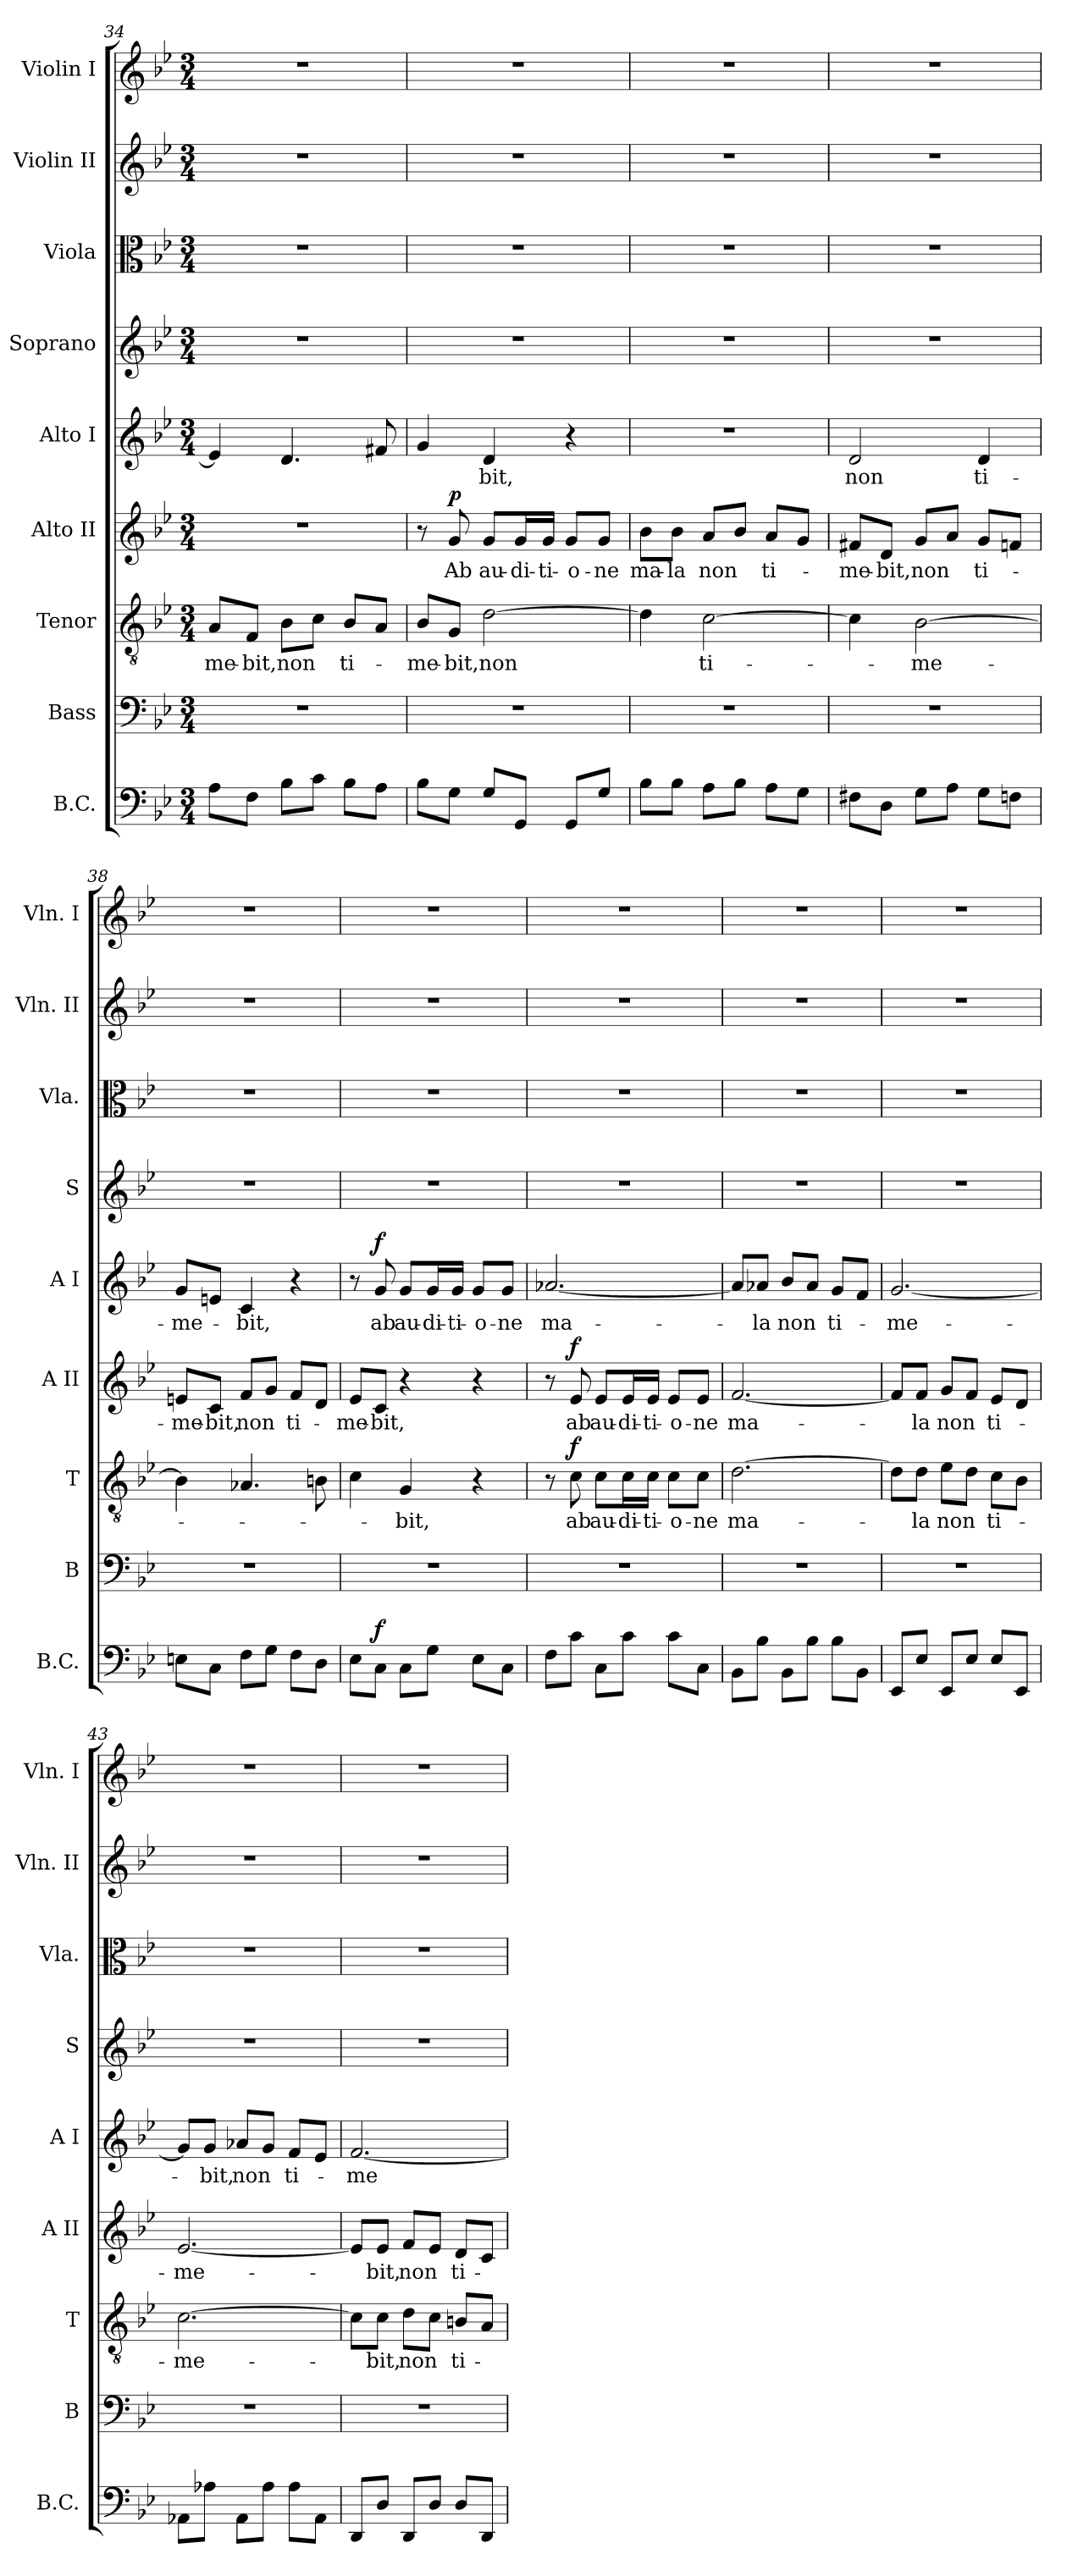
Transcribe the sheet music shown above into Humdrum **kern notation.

**kern	**dynam	**kern	**kern	**text	**dynam	**kern	**text	**dynam	**kern	**text	**dynam	**kern	**kern	**kern	**kern
*part9	*part9	*part8	*part7	*part7	*part7	*part6	*part6	*part6	*part5	*part5	*part5	*part4	*part3	*part2	*part1
*staff9	*staff9	*staff8	*staff7	*staff7	*staff7	*staff6	*staff6	*staff6	*staff5	*staff5	*staff5	*staff4	*staff3	*staff2	*staff1
*I"B.C.	*	*I"Bass	*I"Tenor	*	*	*I"Alto II	*	*	*I"Alto I	*	*	*I"Soprano	*I"Viola	*I"Violin II	*I"Violin I
*I'B.C.	*	*I'B	*I'T	*	*	*I'A II	*	*	*I'A I	*	*	*I'S	*I'Vla.	*I'Vln. II	*I'Vln. I
*clefF4	*	*clefF4	*clefGv2	*	*	*clefG2	*	*	*clefG2	*	*	*clefG2	*clefC3	*clefG2	*clefG2
*k[b-e-]	*	*k[b-e-]	*k[b-e-]	*	*	*k[b-e-]	*	*	*k[b-e-]	*	*	*k[b-e-]	*k[b-e-]	*k[b-e-]	*k[b-e-]
*g:	*	*g:	*g:	*	*	*g:	*	*	*g:	*	*	*g:	*g:	*g:	*g:
*M3/4	*	*M3/4	*M3/4	*	*	*M3/4	*	*	*M3/4	*	*	*M3/4	*M3/4	*M3/4	*M3/4
=34	=34	=34	=34	=34	=34	=34	=34	=34	=34	=34	=34	=34	=34	=34	=34
!	!	!	!	!LO:LY:b	!	!	!	!	!	!	!	!	!	!	!
8A\L	.	2.r	8A/L	-me-	.	2.r	.	.	4e-/]	.	.	2.r	2.r	2.r	2.r
!	!	!	!	!LO:LY:b	!	!	!	!	!	!	!	!	!	!	!
8F\J	.	.	8F/J	-bit,	.	.	.	.	.	.	.	.	.	.	.
!	!	!	!	!LO:LY:b	!	!	!	!	!	!	!	!	!	!	!
8B-\L	.	.	8B-\L	non	.	.	.	.	4.d/	.	.	.	.	.	.
8c\J	.	.	8c\J	.	.	.	.	.	.	.	.	.	.	.	.
!	!	!	!	!LO:LY:b	!	!	!	!	!	!	!	!	!	!	!
8B-\L	.	.	8B-/L	ti-	.	.	.	.	.	.	.	.	.	.	.
8A\J	.	.	8A/J	.	.	.	.	.	8f#X/	.	.	.	.	.	.
=35	=35	=35	=35	=35	=35	=35	=35	=35	=35	=35	=35	=35	=35	=35	=35
!	!	!	!	!LO:LY:b	!	!	!	!	!	!	!	!	!	!	!
8B-\L	.	2.r	8B-/L	-me-	.	8r	.	.	4g/	.	.	2.r	2.r	2.r	2.r
!	!	!	!	!LO:LY:b	!	!	!LO:LY:b	!LO:DY:a	!	!	!	!	!	!	!
8G\J	.	.	8G/J	-bit,	.	8g/	Ab	p	.	.	.	.	.	.	.
!	!	!	!	!LO:LY:b	!	!	!LO:LY:b	!	!	!LO:LY:b	!	!	!	!	!
8G/L	.	.	[2d\	non	.	8g/L	au-	.	4d/	-bit,	.	.	.	.	.
!	!	!	!	!	!	!	!LO:LY:b	!	!	!	!	!	!	!	!
8GG/J	.	.	.	.	.	16g/L	-di-	.	.	.	.	.	.	.	.
!	!	!	!	!	!	!	!LO:LY:b	!	!	!	!	!	!	!	!
.	.	.	.	.	.	16g/JJ	-ti-	.	.	.	.	.	.	.	.
!	!	!	!	!	!	!	!LO:LY:b	!	!	!	!	!	!	!	!
8GG/L	.	.	.	.	.	8g/L	-o-	.	4r	.	.	.	.	.	.
!	!	!	!	!	!	!	!LO:LY:b	!	!	!	!	!	!	!	!
8G/J	.	.	.	.	.	8g/J	-ne	.	.	.	.	.	.	.	.
!!LO:PB:g=z
=36	=36	=36	=36	=36	=36	=36	=36	=36	=36	=36	=36	=36	=36	=36	=36
!	!	!	!	!	!	!	!LO:LY:b	!	!	!	!	!	!	!	!
8B-\L	.	2.r	4d\]	.	.	8b-\L	ma-	.	2.r	.	.	2.r	2.r	2.r	2.r
!	!	!	!	!	!	!	!LO:LY:b	!	!	!	!	!	!	!	!
8B-\J	.	.	.	.	.	8b-\J	-la	.	.	.	.	.	.	.	.
!	!	!	!	!LO:LY:b	!	!	!LO:LY:b	!	!	!	!	!	!	!	!
8A\L	.	.	[2c\	ti-	.	8a/L	non	.	.	.	.	.	.	.	.
8B-\J	.	.	.	.	.	8b-/J	.	.	.	.	.	.	.	.	.
!	!	!	!	!	!	!	!LO:LY:b	!	!	!	!	!	!	!	!
8A\L	.	.	.	.	.	8a/L	ti-	.	.	.	.	.	.	.	.
8G\J	.	.	.	.	.	8g/J	.	.	.	.	.	.	.	.	.
=37	=37	=37	=37	=37	=37	=37	=37	=37	=37	=37	=37	=37	=37	=37	=37
!	!	!	!	!	!	!	!LO:LY:b	!	!	!LO:LY:b	!	!	!	!	!
8F#X\L	.	2.r	4c\]	.	.	8f#X/L	-me-	.	2d/	non	.	2.r	2.r	2.r	2.r
!	!	!	!	!	!	!	!LO:LY:b	!	!	!	!	!	!	!	!
8D\J	.	.	.	.	.	8d/J	-bit,	.	.	.	.	.	.	.	.
!	!	!	!	!LO:LY:b	!	!	!LO:LY:b	!	!	!	!	!	!	!	!
8G\L	.	.	[2B-\	-me-	.	8g/L	non	.	.	.	.	.	.	.	.
8A\J	.	.	.	.	.	8a/J	.	.	.	.	.	.	.	.	.
!	!	!	!	!	!	!	!LO:LY:b	!	!	!LO:LY:b	!	!	!	!	!
8G\L	.	.	.	.	.	8g/L	ti-	.	4d/	ti-	.	.	.	.	.
8Fn\J	.	.	.	.	.	8fn/J	.	.	.	.	.	.	.	.	.
=38	=38	=38	=38	=38	=38	=38	=38	=38	=38	=38	=38	=38	=38	=38	=38
!	!	!	!	!	!	!	!LO:LY:b	!	!	!LO:LY:b	!	!	!	!	!
8En\L	.	2.r	4B-\]	.	.	8en/L	-me-	.	8g/L	-me-	.	2.r	2.r	2.r	2.r
!	!	!	!	!	!	!	!LO:LY:b	!	!	!	!	!	!	!	!
8C\J	.	.	.	.	.	8c/J	-bit,	.	8en/J	.	.	.	.	.	.
!	!	!	!	!	!	!	!LO:LY:b	!	!	!LO:LY:b	!	!	!	!	!
8F\L	.	.	4.A-X/	.	.	8f/L	non	.	4c/	-bit,	.	.	.	.	.
8G\J	.	.	.	.	.	8g/J	.	.	.	.	.	.	.	.	.
!	!	!	!	!	!	!	!LO:LY:b	!	!	!	!	!	!	!	!
8F\L	.	.	.	.	.	8f/L	ti-	.	4r	.	.	.	.	.	.
8D\J	.	.	8Bn\	.	.	8d/J	.	.	.	.	.	.	.	.	.
=39	=39	=39	=39	=39	=39	=39	=39	=39	=39	=39	=39	=39	=39	=39	=39
!	!	!	!	!	!	!	!LO:LY:b	!	!	!	!	!	!	!	!
8E-\L	.	2.r	4c\	.	.	8e-/L	-me-	.	8r	.	.	2.r	2.r	2.r	2.r
!	!LO:DY:a	!	!	!	!	!	!LO:LY:b	!	!	!LO:LY:b	!LO:DY:a	!	!	!	!
8C\J	f	.	.	.	.	8c/J	-bit,	.	8g/	ab	f	.	.	.	.
!	!	!	!	!LO:LY:b	!	!	!	!	!	!LO:LY:b	!	!	!	!	!
8C\L	.	.	4G/	-bit,	.	4r	.	.	8g/L	au-	.	.	.	.	.
!	!	!	!	!	!	!	!	!	!	!LO:LY:b	!	!	!	!	!
8G\J	.	.	.	.	.	.	.	.	16g/L	-di-	.	.	.	.	.
!	!	!	!	!	!	!	!	!	!	!LO:LY:b	!	!	!	!	!
.	.	.	.	.	.	.	.	.	16g/JJ	-ti-	.	.	.	.	.
!	!	!	!	!	!	!	!	!	!	!LO:LY:b	!	!	!	!	!
8E-\L	.	.	4r	.	.	4r	.	.	8g/L	-o-	.	.	.	.	.
!	!	!	!	!	!	!	!	!	!	!LO:LY:b	!	!	!	!	!
8C\J	.	.	.	.	.	.	.	.	8g/J	-ne	.	.	.	.	.
=40	=40	=40	=40	=40	=40	=40	=40	=40	=40	=40	=40	=40	=40	=40	=40
!	!	!	!	!	!	!	!	!	!	!LO:LY:b	!	!	!	!	!
8F\L	.	2.r	8r	.	.	8r	.	.	[2.a-X/	ma-	.	2.r	2.r	2.r	2.r
!	!	!	!	!LO:LY:b	!LO:DY:b	!	!LO:LY:b	!LO:DY:a	!	!	!	!	!	!	!
8c\J	.	.	8c\	ab	f	8e-/	ab	f	.	.	.	.	.	.	.
!	!	!	!	!LO:LY:b	!	!	!LO:LY:b	!	!	!	!	!	!	!	!
8C\L	.	.	8c\L	au-	.	8e-/L	au-	.	.	.	.	.	.	.	.
!	!	!	!	!LO:LY:b	!	!	!LO:LY:b	!	!	!	!	!	!	!	!
8c\J	.	.	16c\L	-di-	.	16e-/L	-di-	.	.	.	.	.	.	.	.
!	!	!	!	!LO:LY:b	!	!	!LO:LY:b	!	!	!	!	!	!	!	!
.	.	.	16c\JJ	-ti-	.	16e-/JJ	-ti-	.	.	.	.	.	.	.	.
!	!	!	!	!LO:LY:b	!	!	!LO:LY:b	!	!	!	!	!	!	!	!
8c\L	.	.	8c\L	-o-	.	8e-/L	-o-	.	.	.	.	.	.	.	.
!	!	!	!	!LO:LY:b	!	!	!LO:LY:b	!	!	!	!	!	!	!	!
8C\J	.	.	8c\J	-ne	.	8e-/J	-ne	.	.	.	.	.	.	.	.
!!LO:LB:g=z
=41	=41	=41	=41	=41	=41	=41	=41	=41	=41	=41	=41	=41	=41	=41	=41
!	!	!	!	!LO:LY:b	!	!	!LO:LY:b	!	!	!	!	!	!	!	!
8BB-\L	.	2.r	[2.d\	ma-	.	[2.f/	ma-	.	8a-/L]	.	.	2.r	2.r	2.r	2.r
!	!	!	!	!	!	!	!	!	!	!LO:LY:b	!	!	!	!	!
8B-\J	.	.	.	.	.	.	.	.	8a-X/J	-la	.	.	.	.	.
!	!	!	!	!	!	!	!	!	!	!LO:LY:b	!	!	!	!	!
8BB-\L	.	.	.	.	.	.	.	.	8b-/L	non	.	.	.	.	.
8B-\J	.	.	.	.	.	.	.	.	8a-/J	.	.	.	.	.	.
!	!	!	!	!	!	!	!	!	!	!LO:LY:b	!	!	!	!	!
8B-\L	.	.	.	.	.	.	.	.	8g/L	ti-	.	.	.	.	.
8BB-\J	.	.	.	.	.	.	.	.	8f/J	.	.	.	.	.	.
=42	=42	=42	=42	=42	=42	=42	=42	=42	=42	=42	=42	=42	=42	=42	=42
!	!	!	!	!	!	!	!	!	!	!LO:LY:b	!	!	!	!	!
8EE-/L	.	2.r	8d\L]	.	.	8f/L]	.	.	[2.g/	-me-	.	2.r	2.r	2.r	2.r
!	!	!	!	!LO:LY:b	!	!	!LO:LY:b	!	!	!	!	!	!	!	!
8E-/J	.	.	8d\J	-la	.	8f/J	-la	.	.	.	.	.	.	.	.
!	!	!	!	!LO:LY:b	!	!	!LO:LY:b	!	!	!	!	!	!	!	!
8EE-/L	.	.	8e-\L	non	.	8g/L	non	.	.	.	.	.	.	.	.
8E-/J	.	.	8d\J	.	.	8f/J	.	.	.	.	.	.	.	.	.
!	!	!	!	!LO:LY:b	!	!	!LO:LY:b	!	!	!	!	!	!	!	!
8E-/L	.	.	8c\L	ti-	.	8e-/L	ti-	.	.	.	.	.	.	.	.
8EE-/J	.	.	8B-\J	.	.	8d/J	.	.	.	.	.	.	.	.	.
=43	=43	=43	=43	=43	=43	=43	=43	=43	=43	=43	=43	=43	=43	=43	=43
!	!	!	!	!LO:LY:b	!	!	!LO:LY:b	!	!	!	!	!	!	!	!
8AA-X\L	.	2.r	[2.c\	-me-	.	[2.e-/	-me-	.	8g/L]	.	.	2.r	2.r	2.r	2.r
!	!	!	!	!	!	!	!	!	!	!LO:LY:b	!	!	!	!	!
8A-X\J	.	.	.	.	.	.	.	.	8g/J	-bit,	.	.	.	.	.
!	!	!	!	!	!	!	!	!	!	!LO:LY:b	!	!	!	!	!
8AA-\L	.	.	.	.	.	.	.	.	8a-X/L	non	.	.	.	.	.
8A-\J	.	.	.	.	.	.	.	.	8g/J	.	.	.	.	.	.
!	!	!	!	!	!	!	!	!	!	!LO:LY:b	!	!	!	!	!
8A-\L	.	.	.	.	.	.	.	.	8f/L	ti-	.	.	.	.	.
8AA-\J	.	.	.	.	.	.	.	.	8e-/J	.	.	.	.	.	.
=44	=44	=44	=44	=44	=44	=44	=44	=44	=44	=44	=44	=44	=44	=44	=44
!	!	!	!	!	!	!	!	!	!	!LO:LY:b	!	!	!	!	!
8DD/L	.	2.r	8c\L]	.	.	8e-/L]	.	.	[2.f/	-me-	.	2.r	2.r	2.r	2.r
!	!	!	!	!LO:LY:b	!	!	!LO:LY:b	!	!	!	!	!	!	!	!
8D/J	.	.	8c\J	-bit,	.	8e-/J	-bit,	.	.	.	.	.	.	.	.
!	!	!	!	!LO:LY:b	!	!	!LO:LY:b	!	!	!	!	!	!	!	!
8DD/L	.	.	8d\L	non	.	8f/L	non	.	.	.	.	.	.	.	.
8D/J	.	.	8c\J	.	.	8e-/J	.	.	.	.	.	.	.	.	.
!	!	!	!	!LO:LY:b	!	!	!LO:LY:b	!	!	!	!	!	!	!	!
8D/L	.	.	8Bn/L	ti-	.	8d/L	ti-	.	.	.	.	.	.	.	.
8DD/J	.	.	8A/J	.	.	8c/J	.	.	.	.	.	.	.	.	.
=	=	=	=	=	=	=	=	=	=	=	=	=	=	=	=
*-	*-	*-	*-	*-	*-	*-	*-	*-	*-	*-	*-	*-	*-	*-	*-
